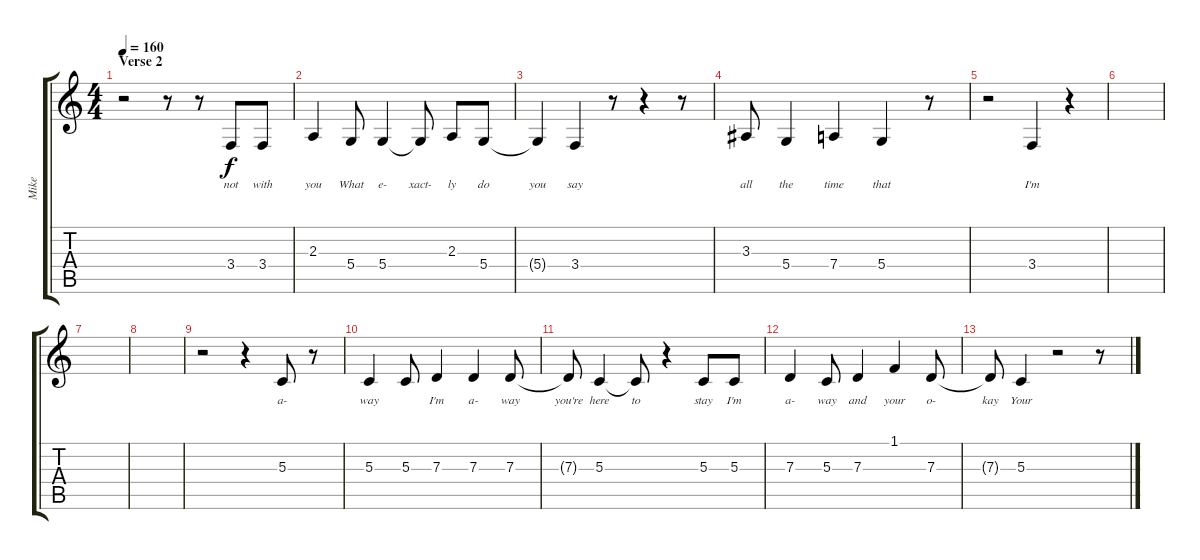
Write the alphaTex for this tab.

\track ("Mike" "Mike") {instrument flute}
\staff {score tabs}
\tuning (E4 B3 G3 D3 A2 E2) {hide}
\ts (4 4)
\section ("" "Verse 2")
\tempo 160
\clef g2
\ks c
r.2{dy f} r.8 r.8 3.4.8{lyrics (0 "not") lyrics (1 "") lyrics (2 "") lyrics (3 "") lyrics (4 "")} 3.4.8{lyrics (0 "with") lyrics (1 "") lyrics (2 "") lyrics (3 "") lyrics (4 "")} |
2.3.4{lyrics (0 "you") lyrics (1 "") lyrics (2 "") lyrics (3 "") lyrics (4 "")} 5.4.8{lyrics (0 "What") lyrics (1 "") lyrics (2 "") lyrics (3 "") lyrics (4 "")} 5.4.4{lyrics (0 "e-") lyrics (1 "") lyrics (2 "") lyrics (3 "") lyrics (4 "")} 5.4{t}.8{lyrics (0 "xact-") lyrics (1 "") lyrics (2 "") lyrics (3 "") lyrics (4 "")} 2.3.8{lyrics (0 "ly") lyrics (1 "") lyrics (2 "") lyrics (3 "") lyrics (4 "")} 5.4.8{lyrics (0 "do") lyrics (1 "") lyrics (2 "") lyrics (3 "") lyrics (4 "")} |
5.4{t}.4{lyrics (0 "you") lyrics (1 "") lyrics (2 "") lyrics (3 "") lyrics (4 "")} 3.4.4{lyrics (0 "say") lyrics (1 "") lyrics (2 "") lyrics (3 "") lyrics (4 "")} r.8 r.4 r.8 |
3.3.8{lyrics (0 "all") lyrics (1 "") lyrics (2 "") lyrics (3 "") lyrics (4 "")} 5.4.4{lyrics (0 "the") lyrics (1 "") lyrics (2 "") lyrics (3 "") lyrics (4 "")} 7.4.4{lyrics (0 "time") lyrics (1 "") lyrics (2 "") lyrics (3 "") lyrics (4 "")} 5.4.4{lyrics (0 "that") lyrics (1 "") lyrics (2 "") lyrics (3 "") lyrics (4 "")} r.8 |
r.2 3.4.4{lyrics (0 "I'm") lyrics (1 "") lyrics (2 "") lyrics (3 "") lyrics (4 "")} r.4 |
|
|
|
r.2 r.4 5.3.8{lyrics (0 "a-") lyrics (1 "") lyrics (2 "") lyrics (3 "") lyrics (4 "")} r.8 |
5.3.4{lyrics (0 "way") lyrics (1 "") lyrics (2 "") lyrics (3 "") lyrics (4 "")} 5.3.8{lyrics (0 "") lyrics (1 "") lyrics (2 "") lyrics (3 "") lyrics (4 "")} 7.3.4{lyrics (0 "I'm") lyrics (1 "") lyrics (2 "") lyrics (3 "") lyrics (4 "")} 7.3.4{lyrics (0 "a-") lyrics (1 "") lyrics (2 "") lyrics (3 "") lyrics (4 "")} 7.3.8{lyrics (0 "way") lyrics (1 "") lyrics (2 "") lyrics (3 "") lyrics (4 "")} |
7.3{t}.8{lyrics (0 "you're") lyrics (1 "") lyrics (2 "") lyrics (3 "") lyrics (4 "")} 5.3.4{lyrics (0 "here") lyrics (1 "") lyrics (2 "") lyrics (3 "") lyrics (4 "")} 5.3{t}.8{lyrics (0 "to") lyrics (1 "") lyrics (2 "") lyrics (3 "") lyrics (4 "")} r.4 5.3.8{lyrics (0 "stay") lyrics (1 "") lyrics (2 "") lyrics (3 "") lyrics (4 "")} 5.3.8{lyrics (0 "I'm") lyrics (1 "") lyrics (2 "") lyrics (3 "") lyrics (4 "")} |
7.3.4{lyrics (0 "a-") lyrics (1 "") lyrics (2 "") lyrics (3 "") lyrics (4 "")} 5.3.8{lyrics (0 "way") lyrics (1 "") lyrics (2 "") lyrics (3 "") lyrics (4 "")} 7.3.4{lyrics (0 "and") lyrics (1 "") lyrics (2 "") lyrics (3 "") lyrics (4 "")} 1.1.4{lyrics (0 "your") lyrics (1 "") lyrics (2 "") lyrics (3 "") lyrics (4 "")} 7.3.8{lyrics (0 "o-") lyrics (1 "") lyrics (2 "") lyrics (3 "") lyrics (4 "")} |
7.3{t}.8{lyrics (0 "kay") lyrics (1 "") lyrics (2 "") lyrics (3 "") lyrics (4 "")} 5.3.4{lyrics (0 "Your") lyrics (1 "") lyrics (2 "") lyrics (3 "") lyrics (4 "")} r.2 r.8
